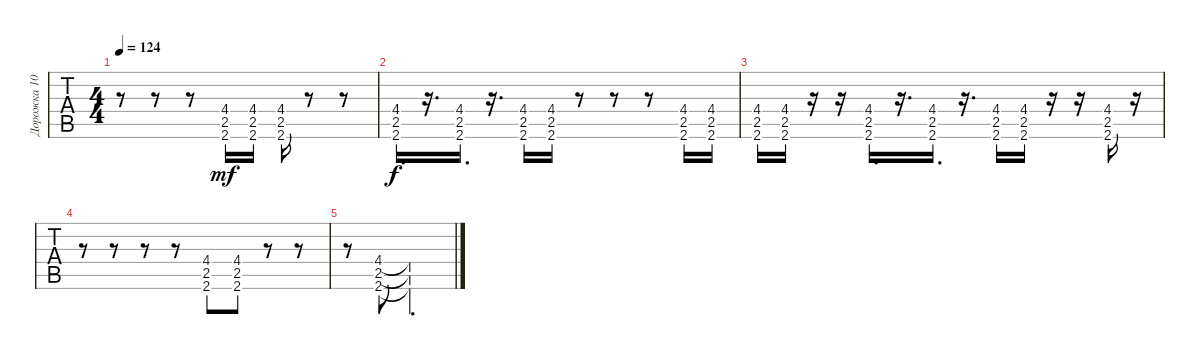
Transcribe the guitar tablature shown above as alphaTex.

\track ("Дорожка 10" "Дорожка 10") {instrument distortionguitar}
\staff {tabs}
\tuning (D4 A3 F3 C3 G2 D2) {hide}
\ts (4 4)
\tempo 124
\clef g2
\ks c
r.8{dy f volume 13 balance 13 instrument distortionguitar} r.8 r.8 (4.4 2.5 2.6).16{dy mf} (4.4 2.5 2.6).16 (4.4 2.5 2.6).16 r.8 r.8 |
(4.4 2.5 2.6).16{d dy f} r.16{d} (4.4 2.5 2.6).16{d} r.16{d} (4.4 2.5 2.6).16 (4.4 2.5 2.6).16 r.8 r.8 r.8 (4.4 2.5 2.6).16 (4.4 2.5 2.6).16 |
(4.4 2.5 2.6).16 (4.4 2.5 2.6).16 r.16 r.16 (4.4 2.5 2.6).16{d} r.16{d} (4.4 2.5 2.6).16{d} r.16{d} (4.4 2.5 2.6).16 (4.4 2.5 2.6).16 r.16 r.16 (4.4 2.5 2.6).16 r.16 |
r.8 r.8 r.8 r.8 (4.4 2.5 2.6).8 (4.4 2.5 2.6).8 r.8 r.8 |
r.8 (4.4 2.5 2.6).8 (4.4{t} 2.5{t} 2.6{t}).2{d}
